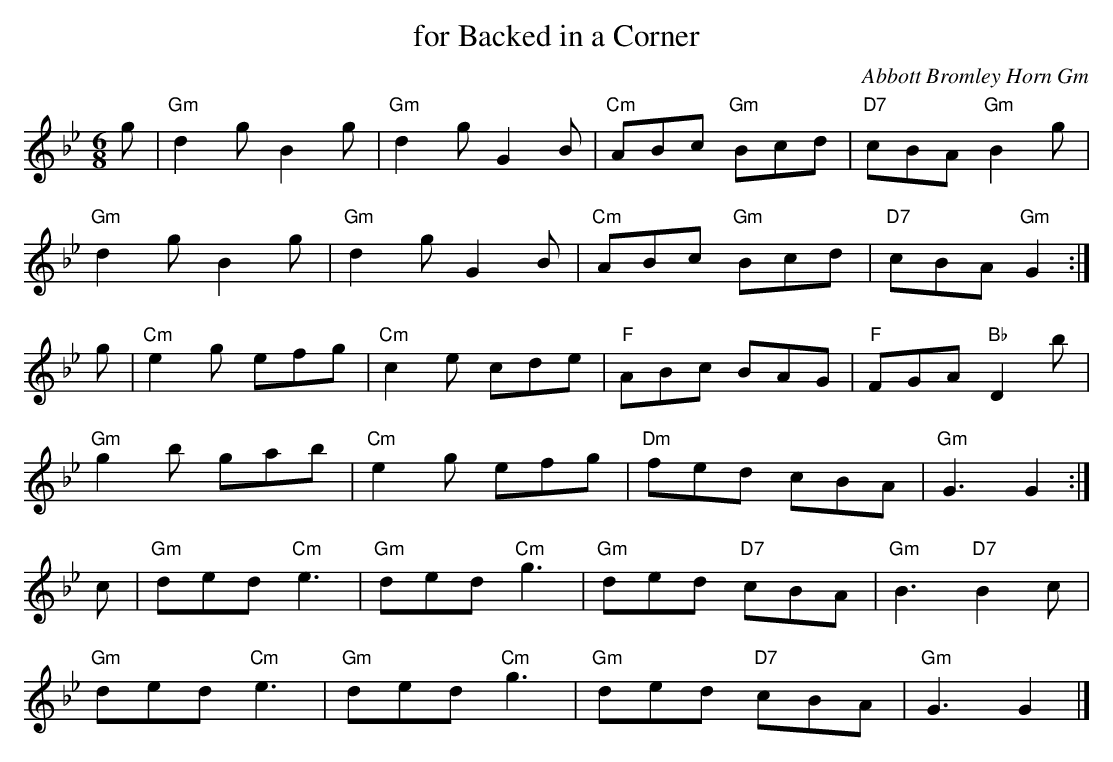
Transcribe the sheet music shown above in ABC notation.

X:1
T:for Backed in a Corner
O:Abbott Bromley Horn Gm
M:6/8
K:Gm
g \
| "Gm"d2g B2g | "Gm"d2g G2B | "Cm"ABc "Gm"Bcd | "D7"cBA "Gm"B2g |
"Gm"d2g B2g | "Gm"d2g G2B | "Cm"ABc "Gm"Bcd | "D7"cBA "Gm"G2 :|]
g \
| "Cm"e2g efg | "Cm"c2e cde |  "F"ABc BAG | "F"FGA "Bb"D2b |
 "Gm"g2b gab | "Cm"e2g efg | "Dm"fed cBA | "Gm"G3  G2 :|]
c \
| "Gm"ded "Cm"e3 | "Gm"ded "Cm"g3 | "Gm"ded "D7"cBA | "Gm"B3 "D7"B2c |
 "Gm"ded "Cm"e3 | "Gm"ded "Cm"g3 | "Gm"ded "D7"cBA | "Gm"G3 G2 |]
